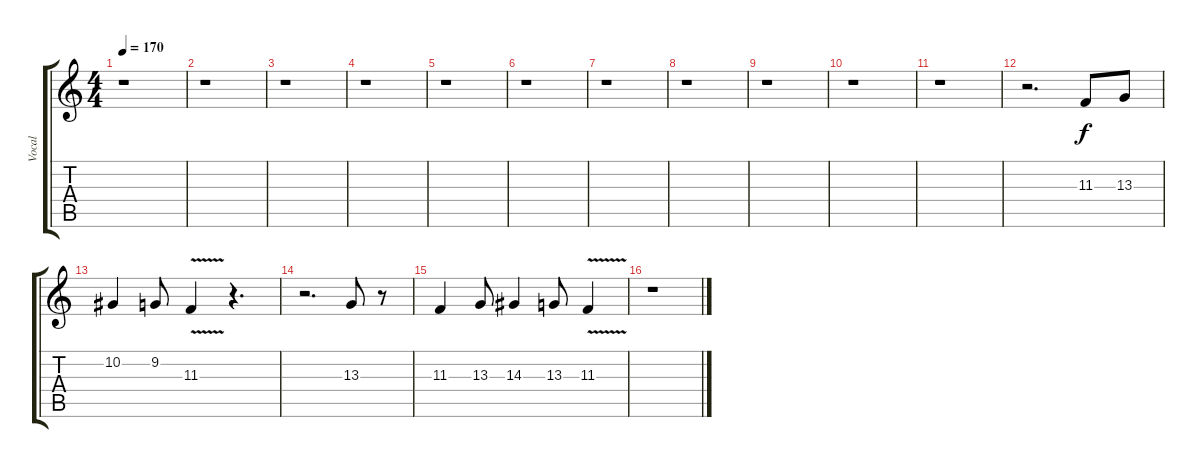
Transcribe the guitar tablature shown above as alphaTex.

\track ("Vocal" "Vocal") {instrument tenorsax}
\staff {score tabs}
\tuning (Eb4 Bb3 Gb3 Db3 Ab2 Eb2) {hide}
\ts (4 4)
\tempo 170
\clef g2
\ks c
r.1{dy f} |
r.1 |
r.1 |
r.1 |
r.1 |
r.1 |
r.1 |
r.1 |
r.1 |
r.1 |
r.1 |
r.2{d} 11.3.8 13.3.8 |
10.2.4 9.2.8 11.3{v}.4 r.4{d} |
r.2{d} 13.3.8 r.8 |
11.3.4 13.3.8 14.3.4 13.3.8 11.3{v}.4 |
r.1
